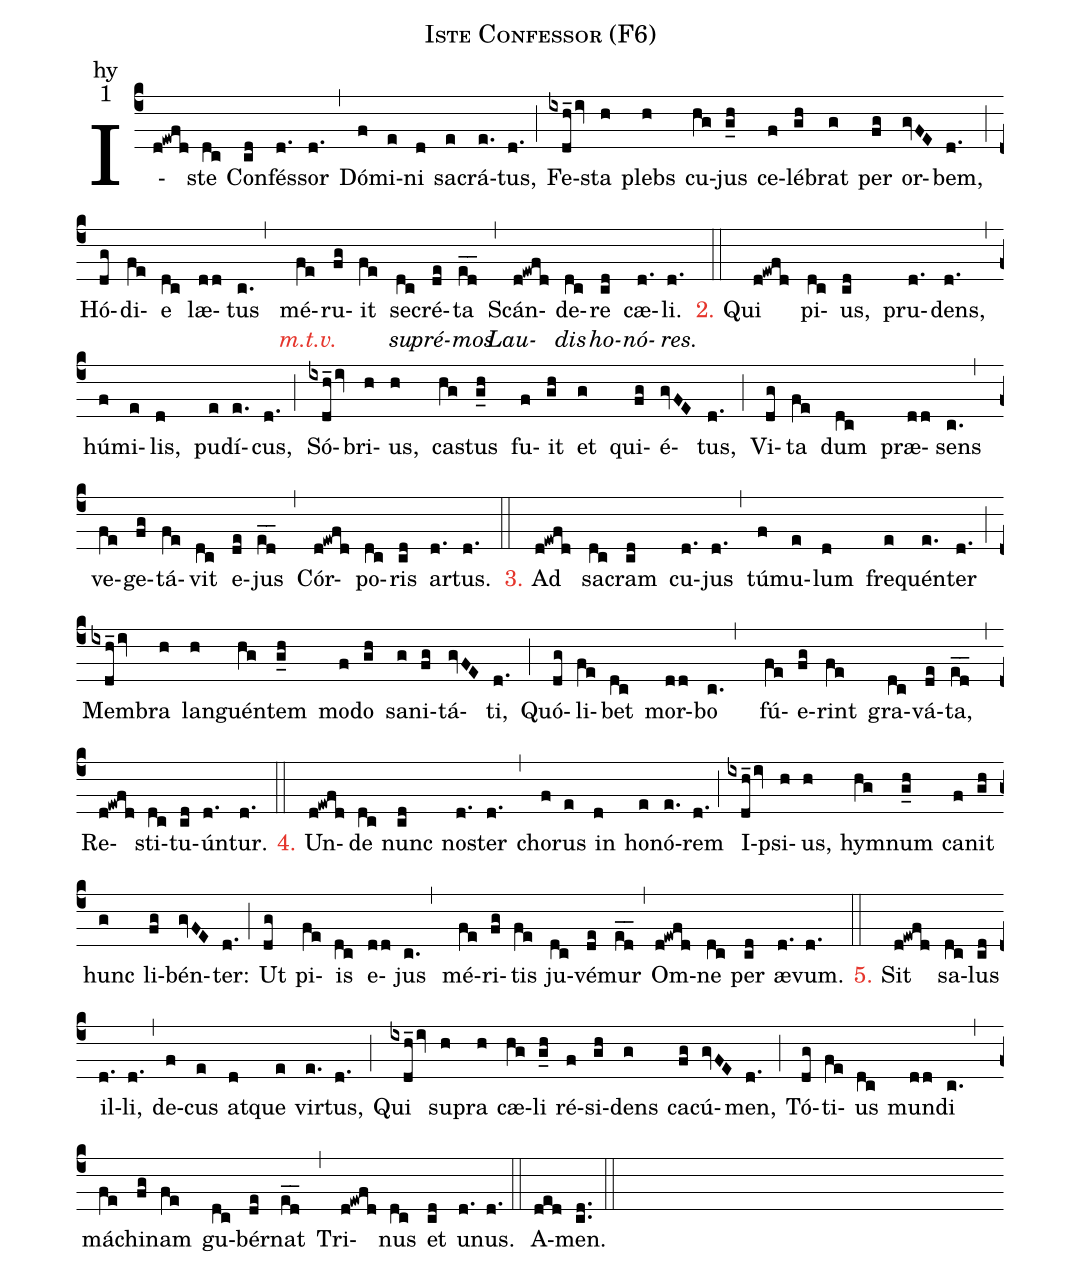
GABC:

name:Iste Confessor (F6);
office-part:hy;
mode:1;
%%
(c4) I(d!ewfd)ste(dc) Con(cd)fés(d.)sor(d.) (,) Dó(f)mi(e)ni(d) sa(e)crá(e.)tus,(d.) (;)
Fe(ixdh_/iv)sta(h) plebs(h) cu(hg)jus(g_h) ce(f)lé(gh)brat(g) per(fg) or(gvFE)bem,(d.) (;)
Hó(dg)di(fe)e(dc) læ(dd)tus(c.,) mé[<c>m.t.v.</c>](fe)ru(fg)it(fe) se[su](dc)cré[pré-](de)ta[mos](ed__) (,)
Scán[Lau-](d!ewfd)de[dis](dc)re[ho-](cd) cæ[nó-](d.)li.[res.](d.) (::)

<c>2.</c> Qui(d!ewfd) pi(dc)us,(cd) pru(d.)dens,(d.) (,) hú(f)mi(e)lis,(d) pu(e)dí(e.)cus,(d.) (;)
Só(ixdh_/iv)bri(h)us,(h) ca(hg)stus(g_h) fu(f)it(gh) et(g) qui(fg)é(gvFE)tus,(d.) (;)
Vi(dg)ta(fe) dum(dc) præ(dd)sens(c.,) ve(fe)ge(fg)tá(fe)vit(dc) e(de)jus(ed__) (,)
Cór(d!ewfd)po(dc)ris(cd) ar(d.)tus.(d.) (::)

<c>3.</c> Ad(d!ewfd) sa(dc)cram(cd) cu(d.)jus(d.) (,) tú(f)mu(e)lum(d) fre(e)quén(e.)ter(d.) (;)
Mem(ixdh_/iv)bra(h) lan(h)guén(hg)tem(g_h) mo(f)do(gh) sa(g)ni(fg)tá(gvFE)ti,(d.) (;)
Quó(dg)li(fe)bet(dc) mor(dd)bo(c.,) fú(fe)e(fg)rint(fe) gra(dc)vá(de)ta,(ed__) (,)
Re(d!ewfd)sti(dc)tu(cd)ún(d.)tur.(d.) (::)

<c>4.</c> Un(d!ewfd)de(dc) nunc(cd) no(d.)ster(d.) (,) cho(f)rus(e) in(d) ho(e)nó(e.)rem(d.) (;)
I(ixdh_/iv)psi(h)us,(h) hym(hg)num(g_h) ca(f)nit(gh) hunc(g) li(fg)bén(gvFE)ter:(d.) (;)
Ut(dg) pi(fe)is(dc) e(dd)jus(c.,) mé(fe)ri(fg)tis(fe) ju(dc)vé(de)mur(ed__) (,)
Om(d!ewfd)ne(dc) per(cd) æ(d.)vum.(d.) (::)

<c>5.</c> Sit(d!ewfd) sa(dc)lus(cd) il(d.)li,(d.) (,) de(f)cus(e) at(d)que(e) vir(e.)tus,(d.) (;)
Qui(ixdh_/iv) su(h)pra(h) cæ(hg)li(g_h) ré(f)si(gh)dens(g) ca(fg)cú(gvFE)men,(d.) (;)
Tó(dg)ti(fe)us(dc) mun(dd)di(c.,) má(fe)chi(fg)nam(fe) gu(dc)bér(de)nat(ed__) (,)
Tri(d!ewfd)nus(dc) et(cd) u(d.)nus.(d.) (::)
A(ded)men.(cd..) (::)
